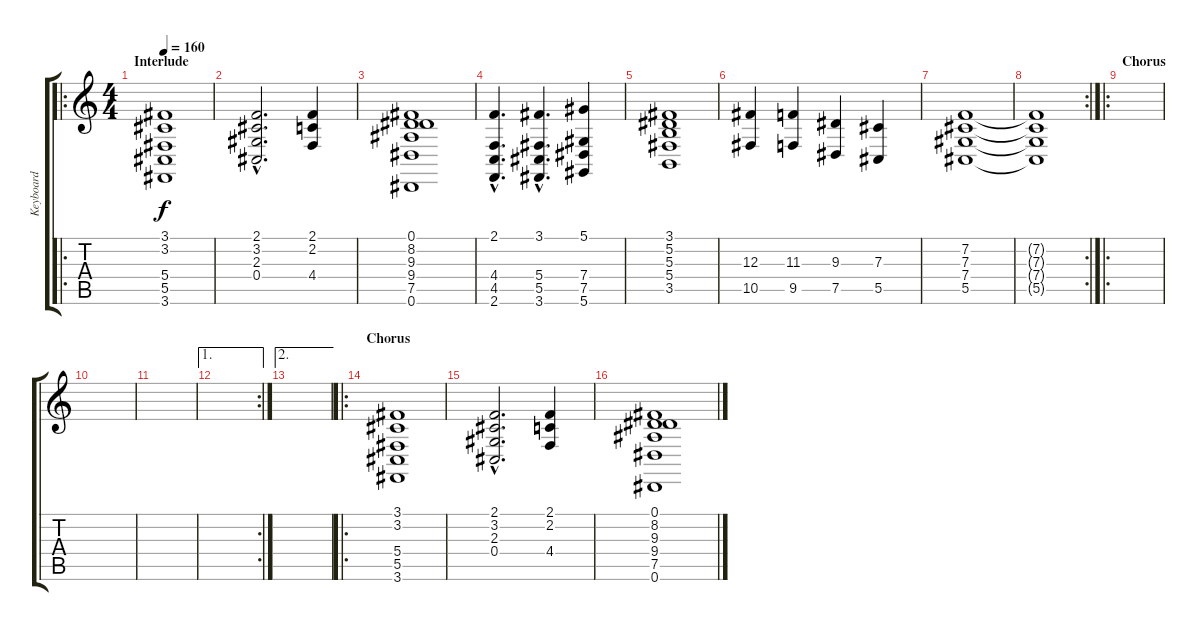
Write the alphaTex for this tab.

\track ("Keyboard" "Keyboard") {instrument stringensemble1}
\staff {score tabs}
\tuning (Eb4 Bb3 Gb3 Db3 Ab2 Eb2) {hide}
\ro
\ts (4 4)
\section ("" "Interlude")
\tempo 160
\clef g2
\ks c
(3.1 3.2 5.4 5.5 3.6).1{dy f} |
(2.1{hac} 3.2{hac} 2.3{hac} 0.4{hac}).2{d} (2.1 2.2 4.4).4 |
(0.1 8.2 9.3 9.4 7.5 0.6).1 |
(2.1{hac} 4.4{hac} 4.5{hac} 2.6{hac}).4{d} (3.1{hac} 5.4{hac} 5.5{hac} 3.6{hac}).4{d} (5.1 7.4 7.5 5.6).4 |
(3.1 5.2 5.3 5.4 3.5).1 |
(12.3 10.5).4 (11.3 9.5).4 (9.3 7.5).4 (7.3 5.5).4 |
(7.2 7.3 7.4 5.5).1 |
\rc 2
(7.2{t} 7.3{t} 7.4{t} 5.5{t}).1 |
\ro
\section ("" "Chorus")
|
|
|
\ae 1
\rc 2
|
\ae 2
|
\ro
\section ("" "Chorus")
(3.1 3.2 5.4 5.5 3.6).1 |
(2.1{hac} 3.2{hac} 2.3{hac} 0.4{hac}).2{d} (2.1 2.2 4.4).4 |
(0.1 8.2 9.3 9.4 7.5 0.6).1
